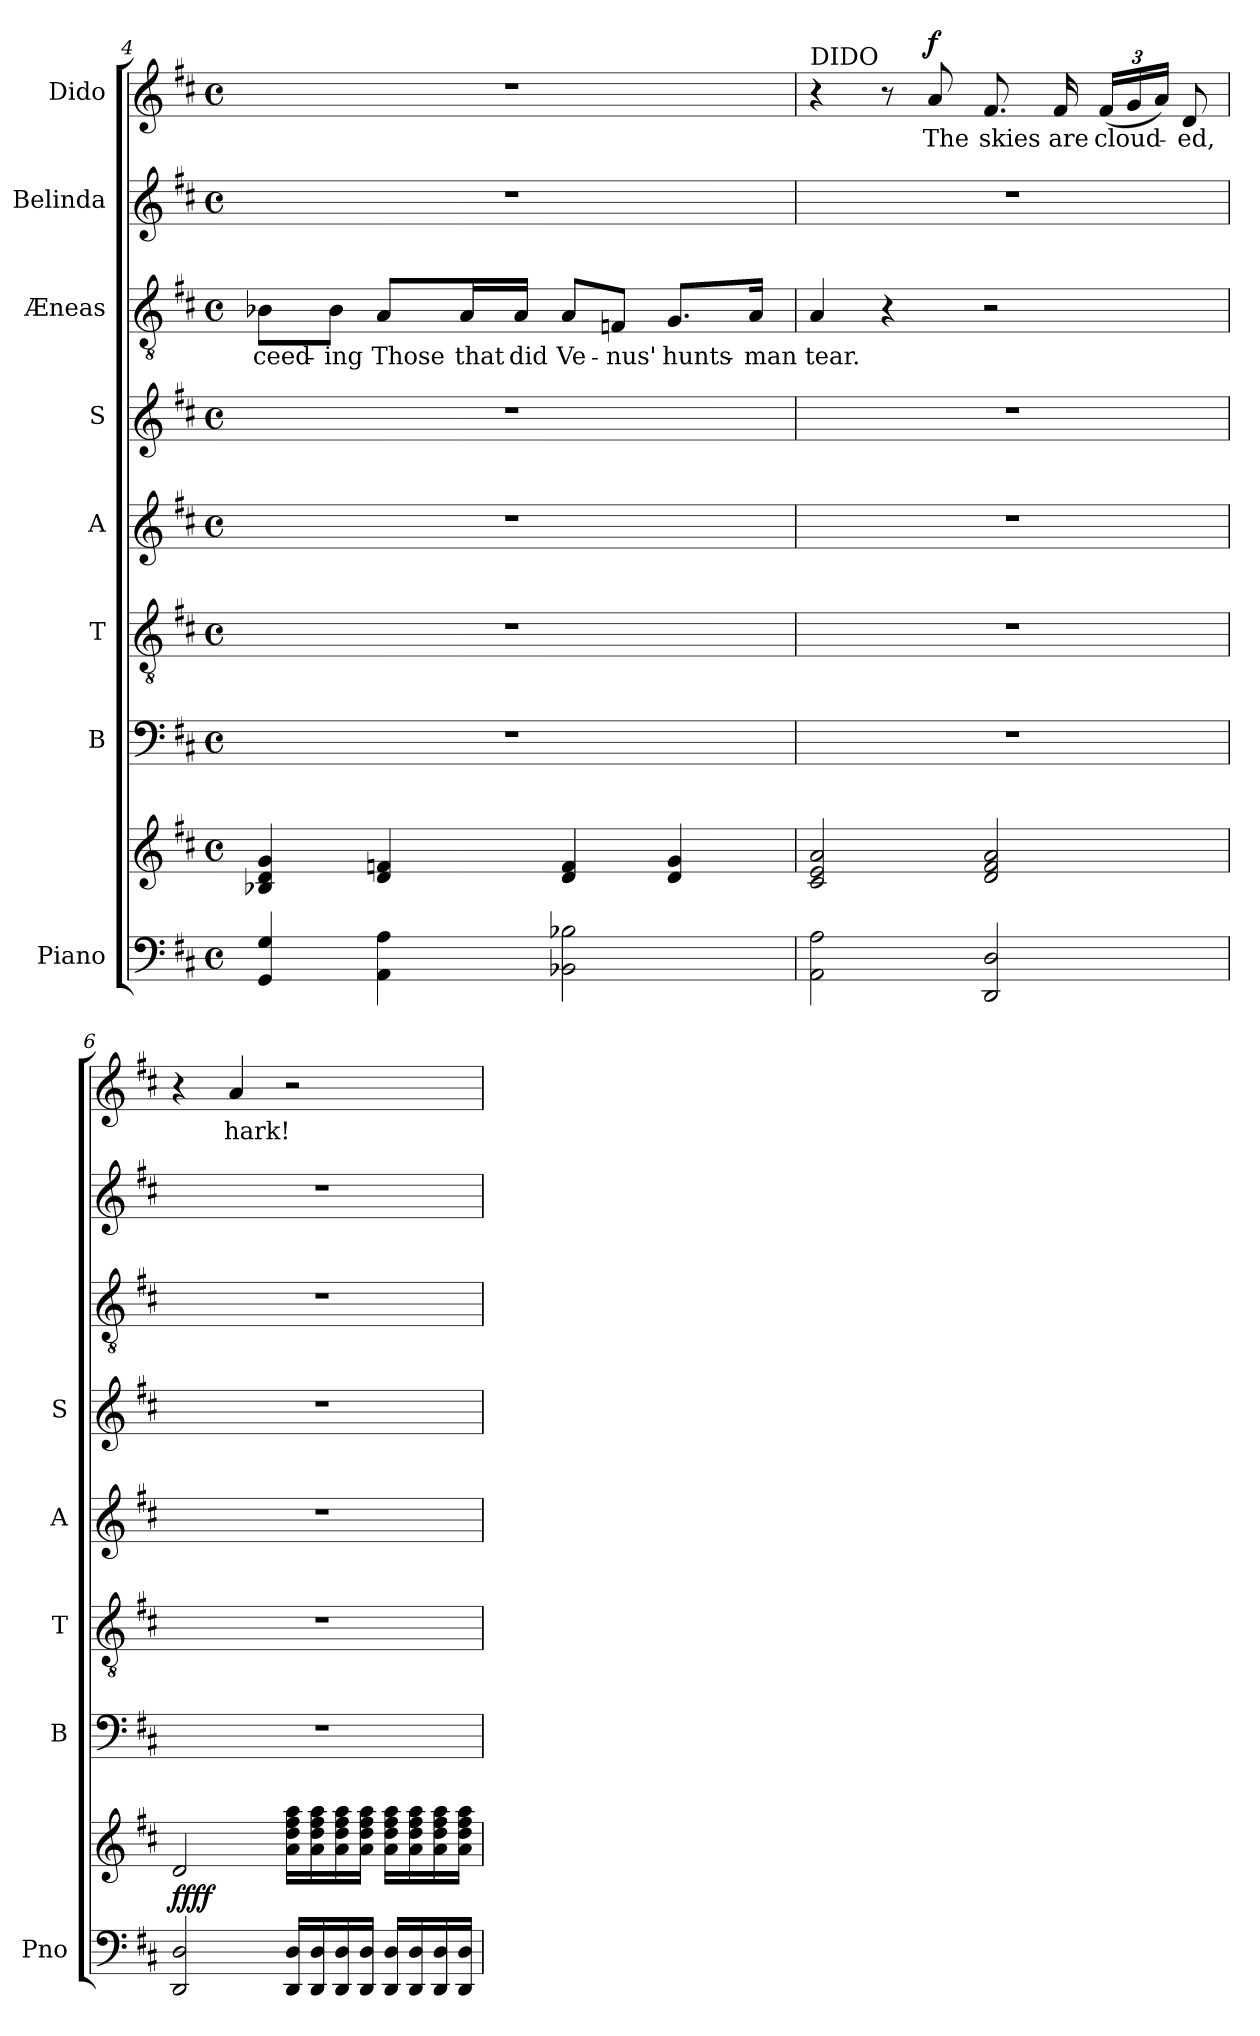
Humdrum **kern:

**kern	**kern	**dynam	**kern	**kern	**kern	**kern	**kern	**text	**kern	**kern	**text	**dynam
*part8	*part8	*part8	*part7	*part6	*part5	*part4	*part3	*part3	*part2	*part1	*part1	*part1
*staff9	*staff8	*staff8/9	*staff7	*staff6	*staff5	*staff4	*staff3	*staff3	*staff2	*staff1	*staff1	*staff1
*I"Piano	*	*	*I"B	*I"T	*I"A	*I"S	*I"Æneas	*	*I"Belinda	*I"Dido	*	*
*I'Pno	*	*	*I'B	*I'T	*I'A	*I'S	*	*	*	*	*	*
!!LO:LB:g=z
*clefF4	*clefG2	*	*clefF4	*clefGv2	*clefG2	*clefG2	*clefGv2	*	*clefG2	*clefG2	*	*
*k[f#c#]	*k[f#c#]	*	*k[f#c#]	*k[f#c#]	*k[f#c#]	*k[f#c#]	*k[f#c#]	*	*k[f#c#]	*k[f#c#]	*	*
*M4/4	*M4/4	*	*M4/4	*M4/4	*M4/4	*M4/4	*M4/4	*	*M4/4	*M4/4	*	*
*met(c)	*met(c)	*	*met(c)	*met(c)	*met(c)	*met(c)	*met(c)	*	*met(c)	*met(c)	*	*
=4	=4	=4	=4	=4	=4	=4	=4	=4	=4	=4	=4	=4
!	!	!	!	!	!	!	!	!LO:LY:b	!	!	!	!
4GG/ 4G/	4B-X/ 4d/ 4g/	.	1r	1r	1r	1r	8B-X\L	-ceed-	1r	1r	.	.
!	!	!	!	!	!	!	!	!LO:LY:b	!	!	!	!
.	.	.	.	.	.	.	8B-\J	-ing	.	.	.	.
!	!	!	!	!	!	!	!	!LO:LY:b	!	!	!	!
4AA\ 4A\	4d/ 4fn/	.	.	.	.	.	8A/L	Those	.	.	.	.
!	!	!	!	!	!	!	!	!LO:LY:b	!	!	!	!
.	.	.	.	.	.	.	16A/L	that	.	.	.	.
!	!	!	!	!	!	!	!	!LO:LY:b	!	!	!	!
.	.	.	.	.	.	.	16A/JJ	did	.	.	.	.
!	!	!	!	!	!	!	!	!LO:LY:b	!	!	!	!
2BB-X\ 2B-X\	4d/ 4f/	.	.	.	.	.	8A/L	Ve-	.	.	.	.
!	!	!	!	!	!	!	!	!LO:LY:b	!	!	!	!
.	.	.	.	.	.	.	8Fn/J	-nus'	.	.	.	.
!	!	!	!	!	!	!	!	!LO:LY:b	!	!	!	!
.	4d/ 4g/	.	.	.	.	.	8.G/L	hunts-	.	.	.	.
!	!	!	!	!	!	!	!	!LO:LY:b	!	!	!	!
.	.	.	.	.	.	.	16A/Jk	-man	.	.	.	.
=5	=5	=5	=5	=5	=5	=5	=5	=5	=5	=5	=5	=5
!	!	!	!	!	!	!	!	!	!	!LO:TX:a:t=DIDO	!	!
!	!	!	!	!	!	!	!	!LO:LY:b	!	!	!	!
2AA\ 2A\	2c#/ 2e/ 2a/	.	1r	1r	1r	1r	4A/	tear.	1r	4r	.	.
.	.	.	.	.	.	.	4r	.	.	8r	.	.
!	!	!	!	!	!	!	!	!	!	!	!LO:LY:b	!LO:DY:a
.	.	.	.	.	.	.	.	.	.	8a/	The	f
!	!	!	!	!	!	!	!	!	!	!	!LO:LY:b	!
2DD/ 2D/	2d/ 2f#/ 2a/	.	.	.	.	.	2r	.	.	8.f#/	skies	.
!	!	!	!	!	!	!	!	!	!	!	!LO:LY:b	!
.	.	.	.	.	.	.	.	.	.	16f#/	are	.
*	*	*	*	*	*	*	*	*	*	*Xbrackettup	*	*
!	!	!	!	!	!	!	!	!	!	!	!LO:LY:b	!
.	.	.	.	.	.	.	.	.	.	(<24f#/LL	cloud-	.
.	.	.	.	.	.	.	.	.	.	24g/	.	.
.	.	.	.	.	.	.	.	.	.	24a/JJ)	.	.
!	!	!	!	!	!	!	!	!	!	!	!LO:LY:b	!
.	.	.	.	.	.	.	.	.	.	8d/	-ed,	.
=6	=6	=6	=6	=6	=6	=6	=6	=6	=6	=6	=6	=6
!	!	!LO:DY:a=2	!	!	!	!	!	!	!	!	!	!
!	!	!LO:DY:n=1:a	!	!	!	!	!	!	!	!	!	!
2DD/ 2D/	2d/	ff ff	1r	1r	1r	1r	1r	.	1r	4r	.	.
!	!	!	!	!	!	!	!	!	!	!	!LO:LY:b	!
.	.	.	.	.	.	.	.	.	.	4a/	hark!	.
16DD/ 16D/LL	16a\ 16dd\ 16ff#\ 16aa\LL	.	.	.	.	.	.	.	.	2r	.	.
16DD/ 16D/	16a\ 16dd\ 16ff#\ 16aa\	.	.	.	.	.	.	.	.	.	.	.
16DD/ 16D/	16a\ 16dd\ 16ff#\ 16aa\	.	.	.	.	.	.	.	.	.	.	.
16DD/ 16D/JJ	16a\ 16dd\ 16ff#\ 16aa\JJ	.	.	.	.	.	.	.	.	.	.	.
16DD/ 16D/LL	16a\ 16dd\ 16ff#\ 16aa\LL	.	.	.	.	.	.	.	.	.	.	.
16DD/ 16D/	16a\ 16dd\ 16ff#\ 16aa\	.	.	.	.	.	.	.	.	.	.	.
16DD/ 16D/	16a\ 16dd\ 16ff#\ 16aa\	.	.	.	.	.	.	.	.	.	.	.
16DD/ 16D/JJ	16a\ 16dd\ 16ff#\ 16aa\JJ	.	.	.	.	.	.	.	.	.	.	.
=	=	=	=	=	=	=	=	=	=	=	=	=
*-	*-	*-	*-	*-	*-	*-	*-	*-	*-	*-	*-	*-
